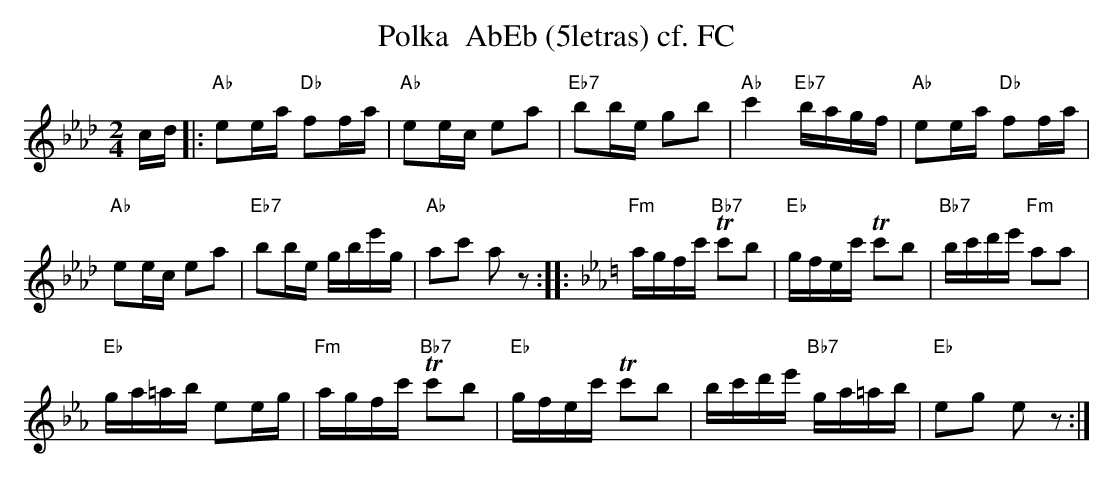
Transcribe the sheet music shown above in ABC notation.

X:1
T:Polka  AbEb (5letras) cf. FC
M:2/4
L:1/16
K:Abmaj%%MIDI gchordon
cd |: "Ab"e2ea "Db"f2fa | "Ab"e2ec e2a2 | "Eb7"b2be g2b2 | "Ab"c'4 "Eb7"bagf | "Ab"e2ea "Db"f2fa |
"Ab"e2ec e2a2 | "Eb7"b2be gbe'g | "Ab"a2c'2 a2z2 :: [K:Ebmaj] "Fm"agfc' "Bb7"Tc'2b2 | "Eb"gfec' Tc'2b2 | "Bb7"bc'd'e' "Fm"a2a2 |
"Eb"ga=ab e2eg | "Fm"agfc' "Bb7"Tc'2b2 | "Eb"gfec' Tc'2b2 | bc'd'e' "Bb7"ga=ab | "Eb"e2g2 e2z2 :|
